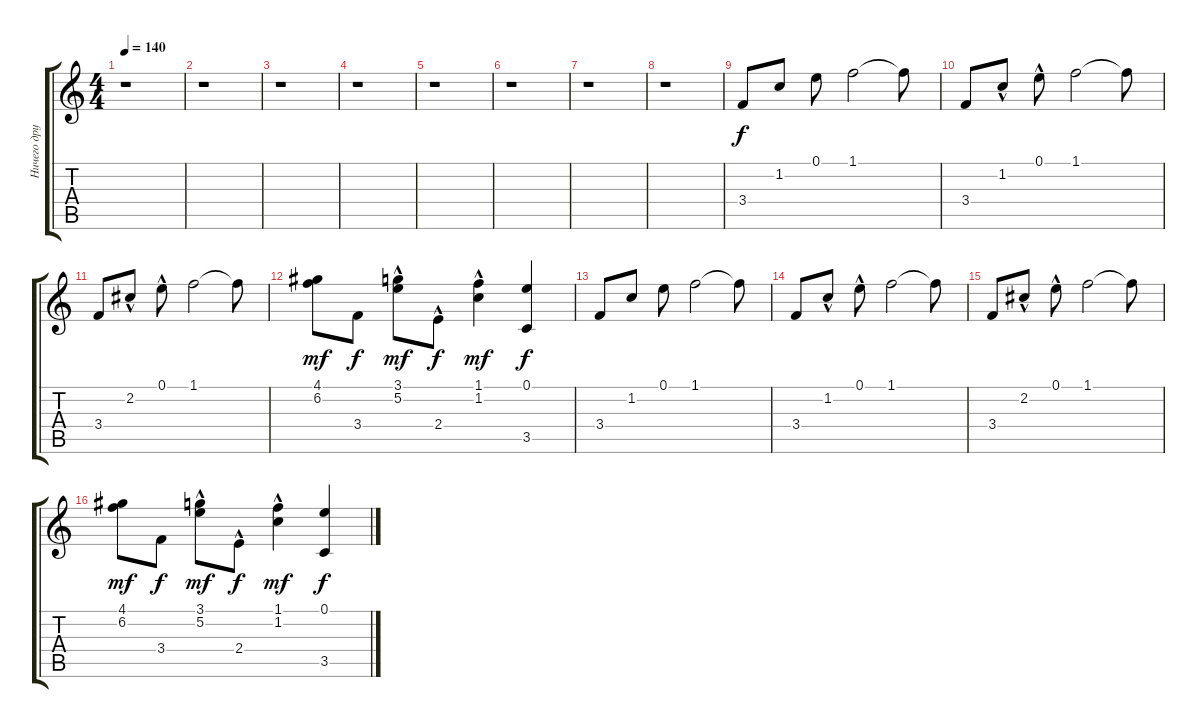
\track ("Ничего другого " "Ничего дру") {instrument electricguitarclean}
\staff {score tabs}
\tuning (E4 B3 G3 D3 A2 E2) {hide}
\ts (4 4)
\tempo 140
\clef g2
\ks c
r.1{dy f} |
r.1 |
r.1 |
r.1 |
r.1 |
r.1 |
r.1 |
r.1 |
3.4.8 1.2.8 0.1.8 1.1.2 1.1{t}.8 |
3.4.8 1.2{hac}.8 0.1{hac}.8 1.1.2 1.1{t}.8 |
3.4.8 2.2{hac}.8 0.1{hac}.8 1.1.2 1.1{t}.8 |
(4.1 6.2).8{dy mf} 3.4.8{dy f} (3.1{hac} 5.2).8{dy mf} 2.4{hac}.8{dy f} (1.1{hac} 1.2).4{dy mf} (0.1 3.5).4{dy f} |
3.4.8 1.2.8 0.1.8 1.1.2 1.1{t}.8 |
3.4.8 1.2{hac}.8 0.1{hac}.8 1.1.2 1.1{t}.8 |
3.4.8 2.2{hac}.8 0.1{hac}.8 1.1.2 1.1{t}.8 |
(4.1 6.2).8{dy mf} 3.4.8{dy f} (3.1{hac} 5.2).8{dy mf} 2.4{hac}.8{dy f} (1.1{hac} 1.2).4{dy mf} (0.1 3.5).4{dy f}
